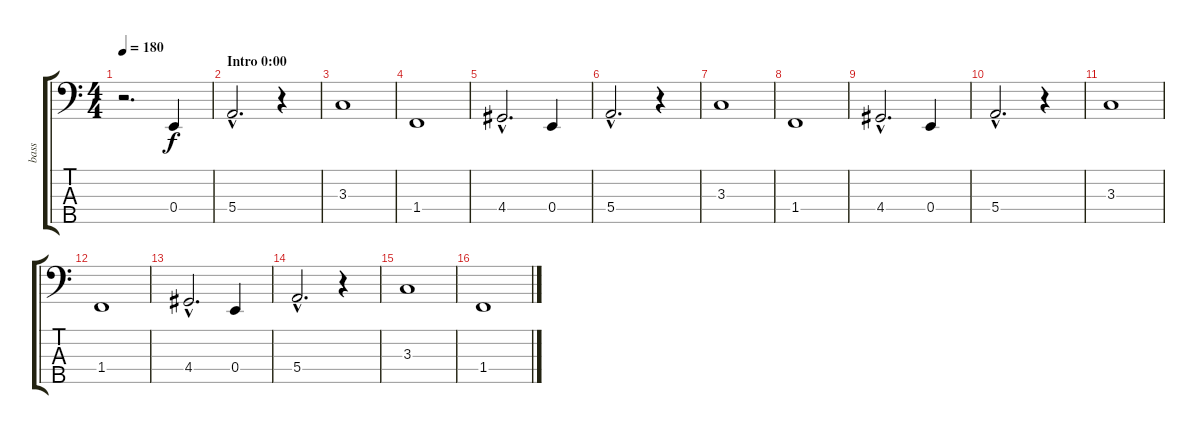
\track ("bass" "bass") {instrument electricbassfinger}
\staff {score tabs}
\tuning (G2 D2 A1 E1 B0) {hide}
\ts (4 4)
\tempo 180
\clef f4
\ks c
r.2{d dy f instrument electricbassfinger} 0.4.4 |
\section ("" "Intro 0:00")
5.4{hac}.2{d} r.4 |
3.3.1 |
1.4.1 |
4.4{hac}.2{d} 0.4.4 |
5.4{hac}.2{d} r.4 |
3.3.1 |
1.4.1 |
4.4{hac}.2{d} 0.4.4 |
5.4{hac}.2{d} r.4 |
3.3.1 |
1.4.1 |
4.4{hac}.2{d} 0.4.4 |
5.4{hac}.2{d} r.4 |
3.3.1 |
1.4.1
